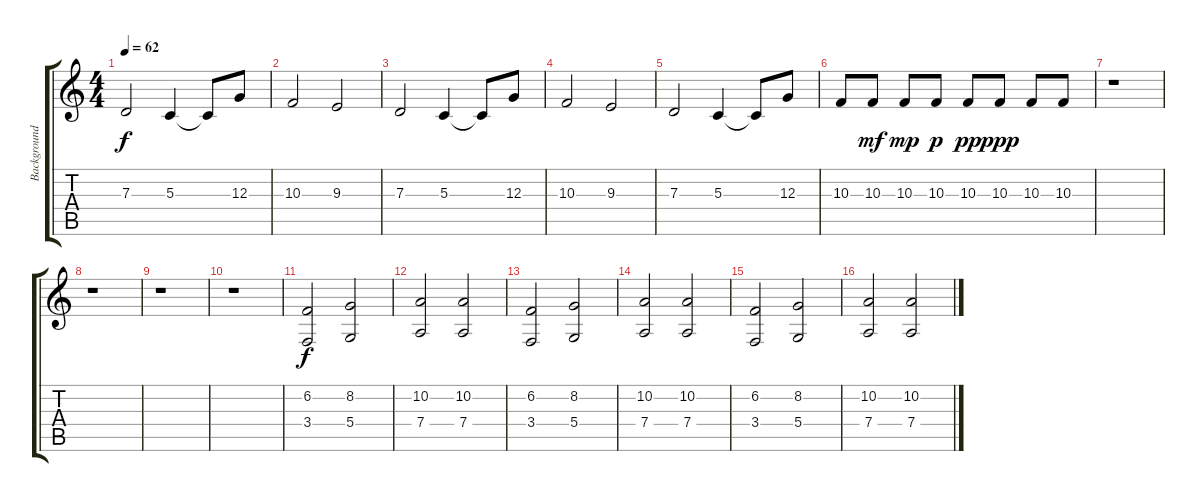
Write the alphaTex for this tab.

\track ("Background Vocals" "Background") {instrument choiraahs}
\staff {score tabs}
\tuning (E4 B3 G3 D3 A2 E2) {hide}
\ts (4 4)
\tempo 62
\clef g2
\ks c
7.3.2{dy f} 5.3.4 5.3{t}.8 12.3.8 |
10.3.2 9.3.2 |
7.3.2 5.3.4 5.3{t}.8 12.3.8 |
10.3.2 9.3.2 |
7.3.2 5.3.4 5.3{t}.8 12.3.8 |
10.3.8 10.3.8{dy mf} 10.3.8{dy mp} 10.3.8{dy p} 10.3.8{dy pp} 10.3.8{dy ppp} 10.3.8 10.3.8 |
r.1 |
r.1 |
r.1 |
r.1 |
(6.2 3.4).2{dy f} (8.2 5.4).2 |
(10.2 7.4).2 (10.2 7.4).2 |
(6.2 3.4).2 (8.2 5.4).2 |
(10.2 7.4).2 (10.2 7.4).2 |
(6.2 3.4).2 (8.2 5.4).2 |
(10.2 7.4).2 (10.2 7.4).2
